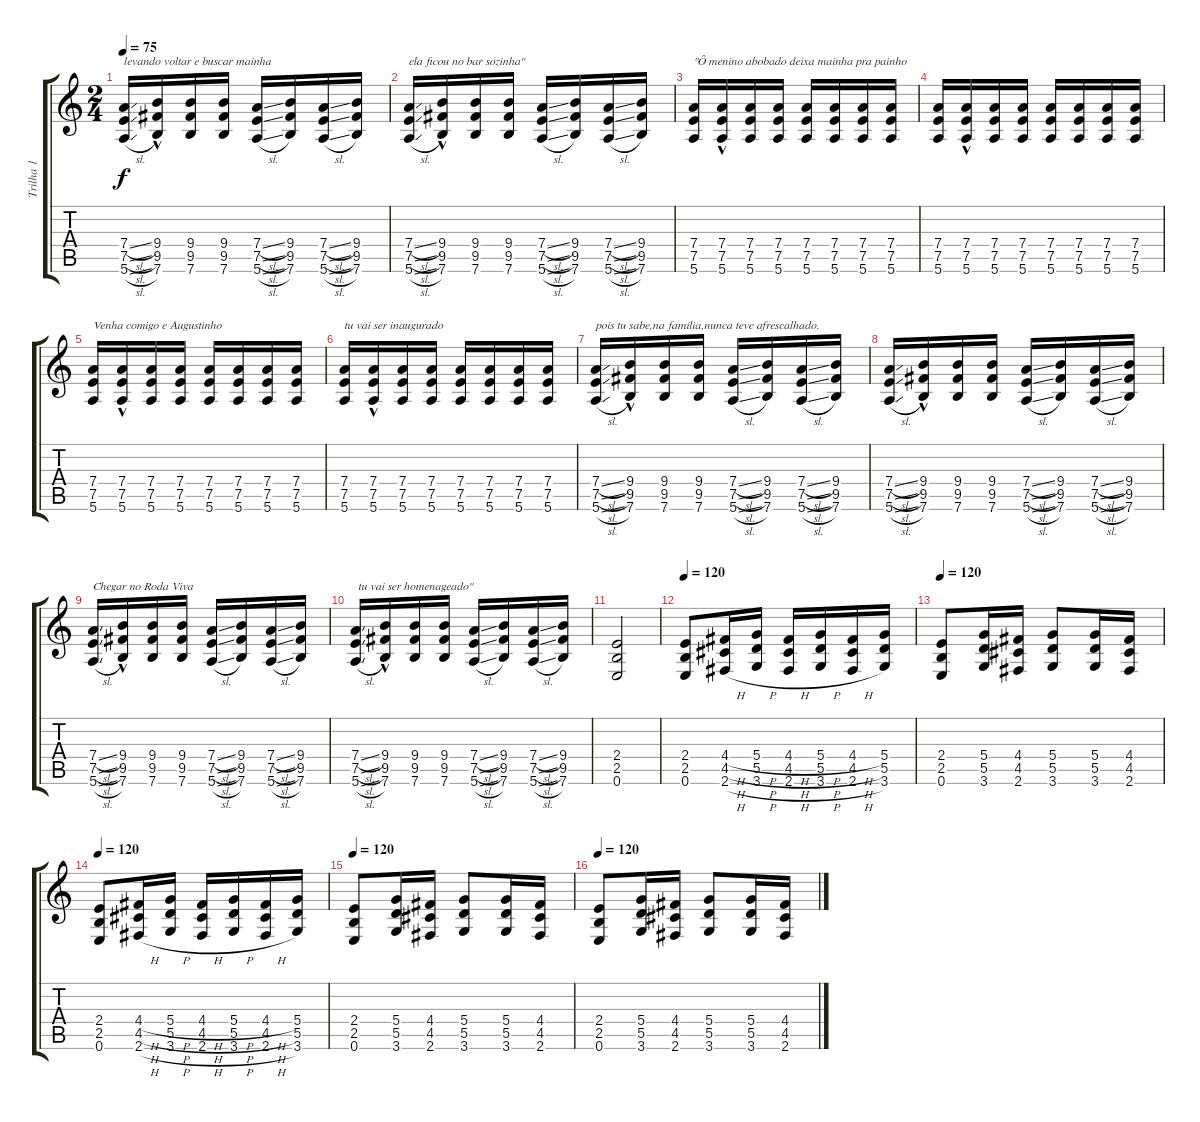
\track ("Trilha 1" "Trilha 1") {instrument distortionguitar}
\staff {score tabs}
\tuning (E4 B3 G3 D3 A2 E2) {hide}
\ts (2 4)
\tempo 75
\clef g2
\ks c
(7.4{sl} 7.5{sl} 5.6{sl}).16{txt "levando voltar e buscar mainha" dy f} (9.4 9.5{hac} 7.6).16 (9.4 9.5 7.6).16 (9.4 9.5 7.6).16 (7.4{sl} 7.5{sl} 5.6{sl}).16 (9.4 9.5 7.6).16 (7.4{sl} 7.5{sl} 5.6{sl}).16 (9.4 9.5 7.6).16 |
(7.4{sl} 7.5{sl} 5.6{sl}).16{txt "ela ficou no bar sozinha\""} (9.4 9.5{hac} 7.6).16 (9.4 9.5 7.6).16 (9.4 9.5 7.6).16 (7.4{sl} 7.5{sl} 5.6{sl}).16 (9.4 9.5 7.6).16 (7.4{sl} 7.5{sl} 5.6{sl}).16 (9.4 9.5 7.6).16 |
(7.4 7.5 5.6).16{txt "\"Ô menino abobado deixa mainha pra painho"} (7.4 7.5{hac} 5.6).16 (7.4 7.5 5.6).16 (7.4 7.5 5.6).16 (7.4 7.5 5.6).16 (7.4 7.5 5.6).16 (7.4 7.5 5.6).16 (7.4 7.5 5.6).16 |
(7.4 7.5 5.6).16 (7.4 7.5{hac} 5.6).16 (7.4 7.5 5.6).16 (7.4 7.5 5.6).16 (7.4 7.5 5.6).16 (7.4 7.5 5.6).16 (7.4 7.5 5.6).16 (7.4 7.5 5.6).16 |
(7.4 7.5 5.6).16{txt "Venha comigo e Augustinho"} (7.4 7.5{hac} 5.6).16 (7.4 7.5 5.6).16 (7.4 7.5 5.6).16 (7.4 7.5 5.6).16 (7.4 7.5 5.6).16 (7.4 7.5 5.6).16 (7.4 7.5 5.6).16 |
(7.4 7.5 5.6).16{txt "tu vai ser inaugurado"} (7.4 7.5{hac} 5.6).16 (7.4 7.5 5.6).16 (7.4 7.5 5.6).16 (7.4 7.5 5.6).16 (7.4 7.5 5.6).16 (7.4 7.5 5.6).16 (7.4 7.5 5.6).16 |
(7.4{sl} 7.5{sl} 5.6{sl}).16{txt "pois tu sabe,na família,nunca teve afrescalhado."} (9.4 9.5{hac} 7.6).16 (9.4 9.5 7.6).16 (9.4 9.5 7.6).16 (7.4{sl} 7.5{sl} 5.6{sl}).16 (9.4 9.5 7.6).16 (7.4{sl} 7.5{sl} 5.6{sl}).16 (9.4 9.5 7.6).16 |
(7.4{sl} 7.5{sl} 5.6{sl}).16 (9.4 9.5{hac} 7.6).16 (9.4 9.5 7.6).16 (9.4 9.5 7.6).16 (7.4{sl} 7.5{sl} 5.6{sl}).16 (9.4 9.5 7.6).16 (7.4{sl} 7.5{sl} 5.6{sl}).16 (9.4 9.5 7.6).16 |
(7.4{sl} 7.5{sl} 5.6{sl}).16{txt "Chegar no Roda Viva"} (9.4 9.5{hac} 7.6).16 (9.4 9.5 7.6).16 (9.4 9.5 7.6).16 (7.4{sl} 7.5{sl} 5.6{sl}).16 (9.4 9.5 7.6).16 (7.4{sl} 7.5{sl} 5.6{sl}).16 (9.4 9.5 7.6).16 |
(7.4{sl} 7.5{sl} 5.6{sl}).16{txt " tu vai ser homenageado\""} (9.4 9.5{hac} 7.6).16 (9.4 9.5 7.6).16 (9.4 9.5 7.6).16 (7.4{sl} 7.5{sl} 5.6{sl}).16 (9.4 9.5 7.6).16 (7.4{sl} 7.5{sl} 5.6{sl}).16 (9.4 9.5 7.6).16 |
(2.4 2.5 0.6).2 |
\tempo 120
(2.4 2.5 0.6).8 (4.4{h} 4.5{h} 2.6{h}).16 (5.4{h} 5.5{h} 3.6{h}).16 (4.4{h} 4.5{h} 2.6{h}).16 (5.4{h} 5.5{h} 3.6{h}).16 (4.4{h} 4.5{h} 2.6{h}).16 (5.4 5.5 3.6).16 |
\tempo 120
(2.4 2.5 0.6).8 (5.4 5.5 3.6).16 (4.4 4.5 2.6).16 (5.4 5.5 3.6).8 (5.4 5.5 3.6).16 (4.4 4.5 2.6).16 |
\tempo 120
(2.4 2.5 0.6).8 (4.4{h} 4.5{h} 2.6{h}).16 (5.4{h} 5.5{h} 3.6{h}).16 (4.4{h} 4.5{h} 2.6{h}).16 (5.4{h} 5.5{h} 3.6{h}).16 (4.4{h} 4.5{h} 2.6{h}).16 (5.4 5.5 3.6).16 |
\tempo 120
(2.4 2.5 0.6).8 (5.4 5.5 3.6).16 (4.4 4.5 2.6).16 (5.4 5.5 3.6).8 (5.4 5.5 3.6).16 (4.4 4.5 2.6).16 |
\tempo 120
(2.4 2.5 0.6).8 (5.4 5.5 3.6).16 (4.4 4.5 2.6).16 (5.4 5.5 3.6).8 (5.4 5.5 3.6).16 (4.4 4.5 2.6).16
